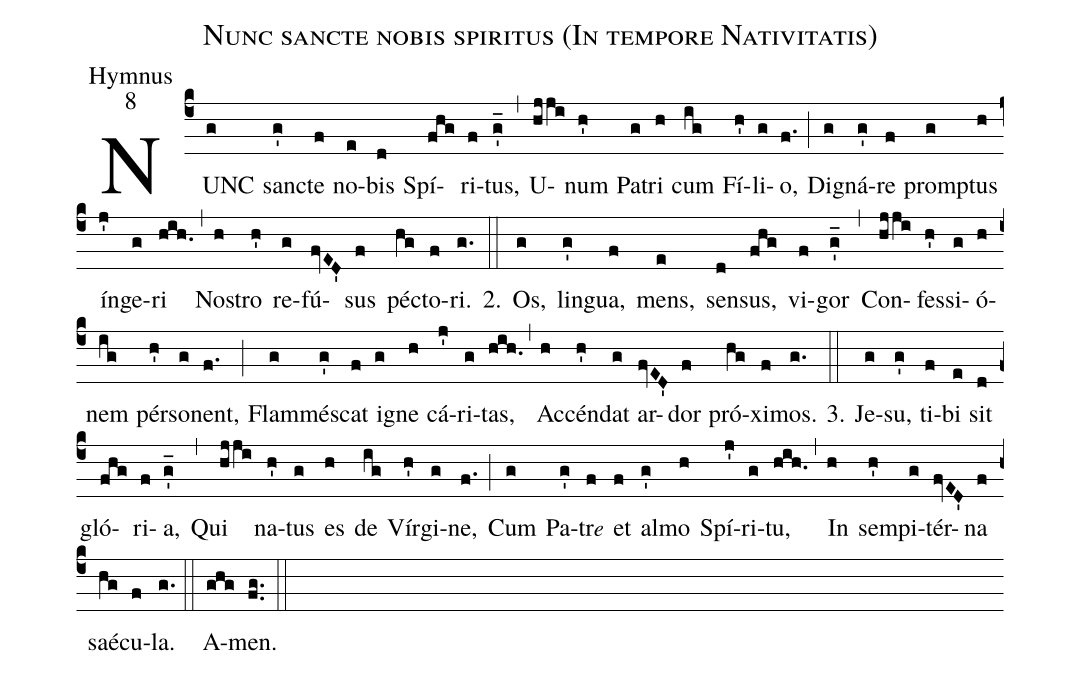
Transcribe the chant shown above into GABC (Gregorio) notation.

name:Nunc sancte nobis spiritus (In tempore Nativitatis);
office-part:Hymnus;
mode:8;
%%
(c4) NUNC(g) san(g')cte(f) no(e)bis(d) Spí(fhg)ri(f)tus,(g'_) (,) U(hjji)num(h') Pa(g)tri(h) cum(ig) Fí(h')li(g)o,(f.) (;) Di(g)gná(g')re(f) prom(g)ptus(h) ín(j')ge(g)ri(hih.) (,) No(h)stro(h') re(g)fú(fvED')sus(f) pé(hg)cto(f)ri.(g.) 2.(::) Os,(g) lin(g')gua,(f) mens,(e) sen(d)sus,(fhg) vi(f)gor(g'_) (,) Con(hjji)fes(h')si(g)ó(h)nem(ig) pér(h')so(g)nent,(f.) (;) Flam(g)mé(g')scat(f) i(g)gne(h) cá(j')ri(g)tas,(hih.) (,) Ac(h)cén(h')dat(g) ar(fvED')dor(f) pró(hg)xi(f)mos.(g.) 3.(::) Je(g)su,(g') ti(f)bi(e) sit(d) gló(fhg)ri(f)a,(g'_) (,) Qui(hjji) na(h')tus(g) es(h) de(ig) Vír(h')gi(g)ne,(f.) (;) Cum(g) Pa(g')tr<e>e</e>(f) et(f) al(g')mo(h) Spí(j')ri(g)tu,(hih.) (,) In(h) sem(h')pi(g)tér(fvED')na(f) saé(hg)cu(f)la.(g.) (::) A(ghg)men.(fg..) (::)
